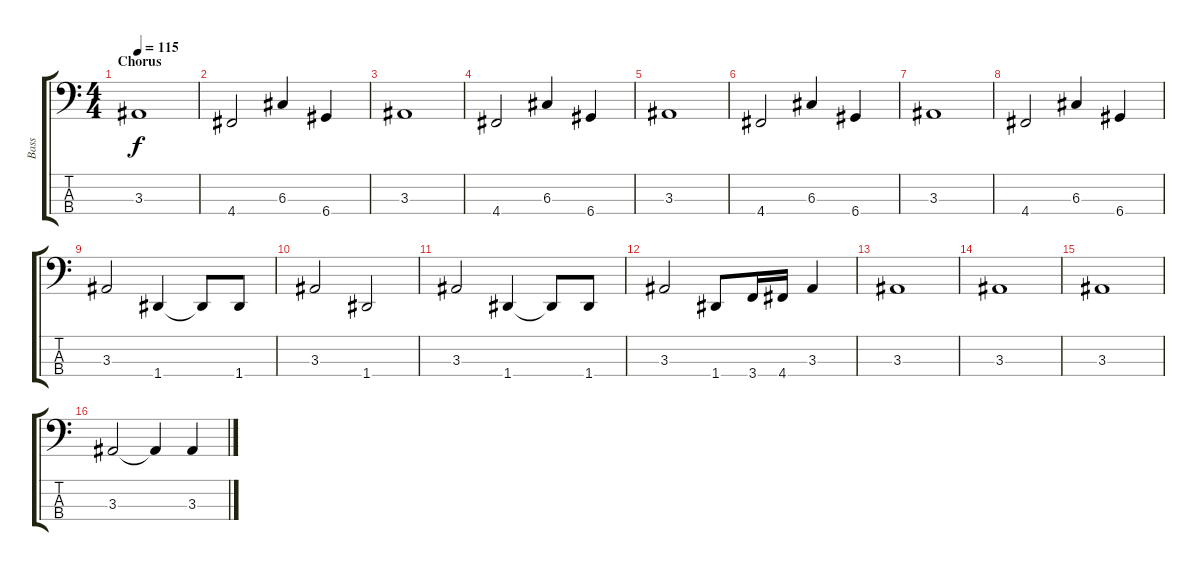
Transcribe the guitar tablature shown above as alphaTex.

\track ("Bass" "Bass") {instrument electricbassfinger}
\staff {score tabs}
\tuning (F2 C2 G1 D1) {hide}
\ts (4 4)
\section ("" "Chorus")
\tempo 115
\clef f4
\ks c
3.3.1{dy f} |
4.4.2 6.3.4 6.4.4 |
3.3.1 |
4.4.2 6.3.4 6.4.4 |
3.3.1 |
4.4.2 6.3.4 6.4.4 |
3.3.1 |
4.4.2 6.3.4 6.4.4 |
3.3.2 1.4.4 1.4{t}.8 1.4.8 |
3.3.2 1.4.2 |
3.3.2 1.4.4 1.4{t}.8 1.4.8 |
3.3.2 1.4.8 3.4.16 4.4.16 3.3.4 |
3.3.1 |
3.3.1 |
3.3.1 |
3.3.2 3.3{t}.4 3.3.4
